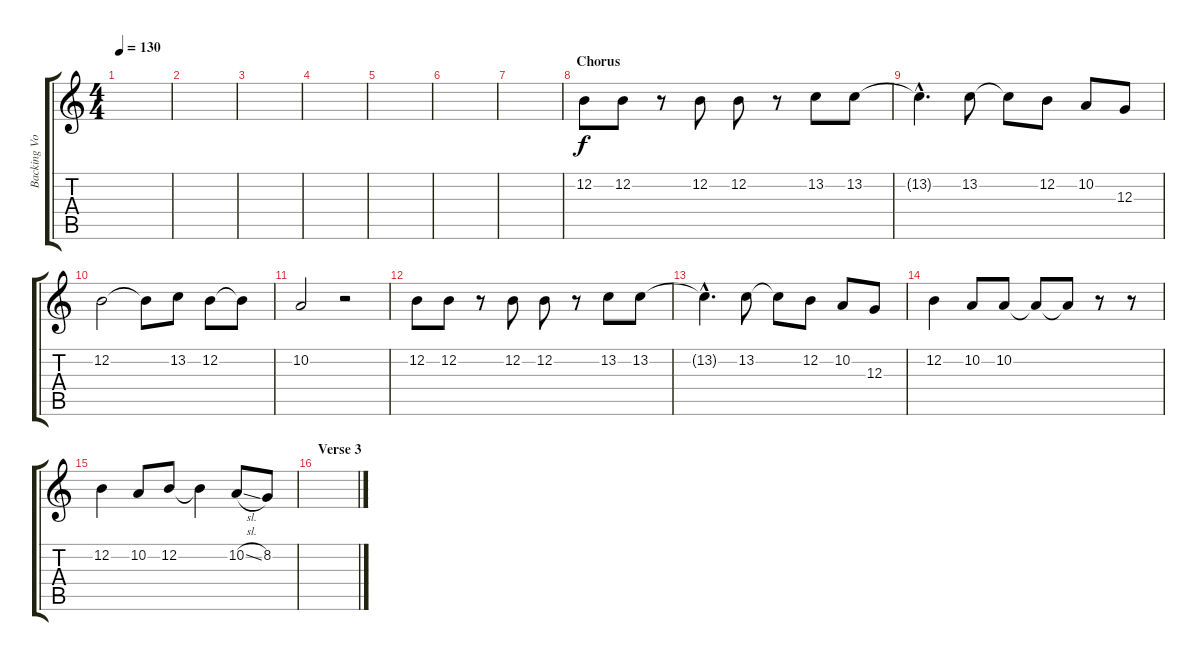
\track ("Backing Vocals" "Backing Vo") {instrument choiraahs}
\staff {score tabs}
\tuning (E4 B3 G3 D3 A2 E2) {hide}
\ts (4 4)
\tempo 130
\clef g2
\ks c
|
|
|
|
|
|
|
\section ("" "Chorus")
12.2.8 12.2.8 r.8 12.2.8 12.2.8 r.8 13.2.8 13.2.8 |
13.2{hac t}.4{d} 13.2.8 13.2{t}.8 12.2.8 10.2.8 12.3.8 |
12.2.2 12.2{t}.8 13.2.8 12.2.8 12.2{t}.8 |
10.2.2 r.2 |
12.2.8 12.2.8 r.8 12.2.8 12.2.8 r.8 13.2.8 13.2.8 |
13.2{hac t}.4{d} 13.2.8 13.2{t}.8 12.2.8 10.2.8 12.3.8 |
12.2.4 10.2.8 10.2.8 10.2{t}.8 10.2{t}.8 r.8 r.8 |
12.2.4 10.2.8 12.2.8 12.2{t}.4 10.2{sl}.8 8.2.8 |
\section ("" "Verse 3")
